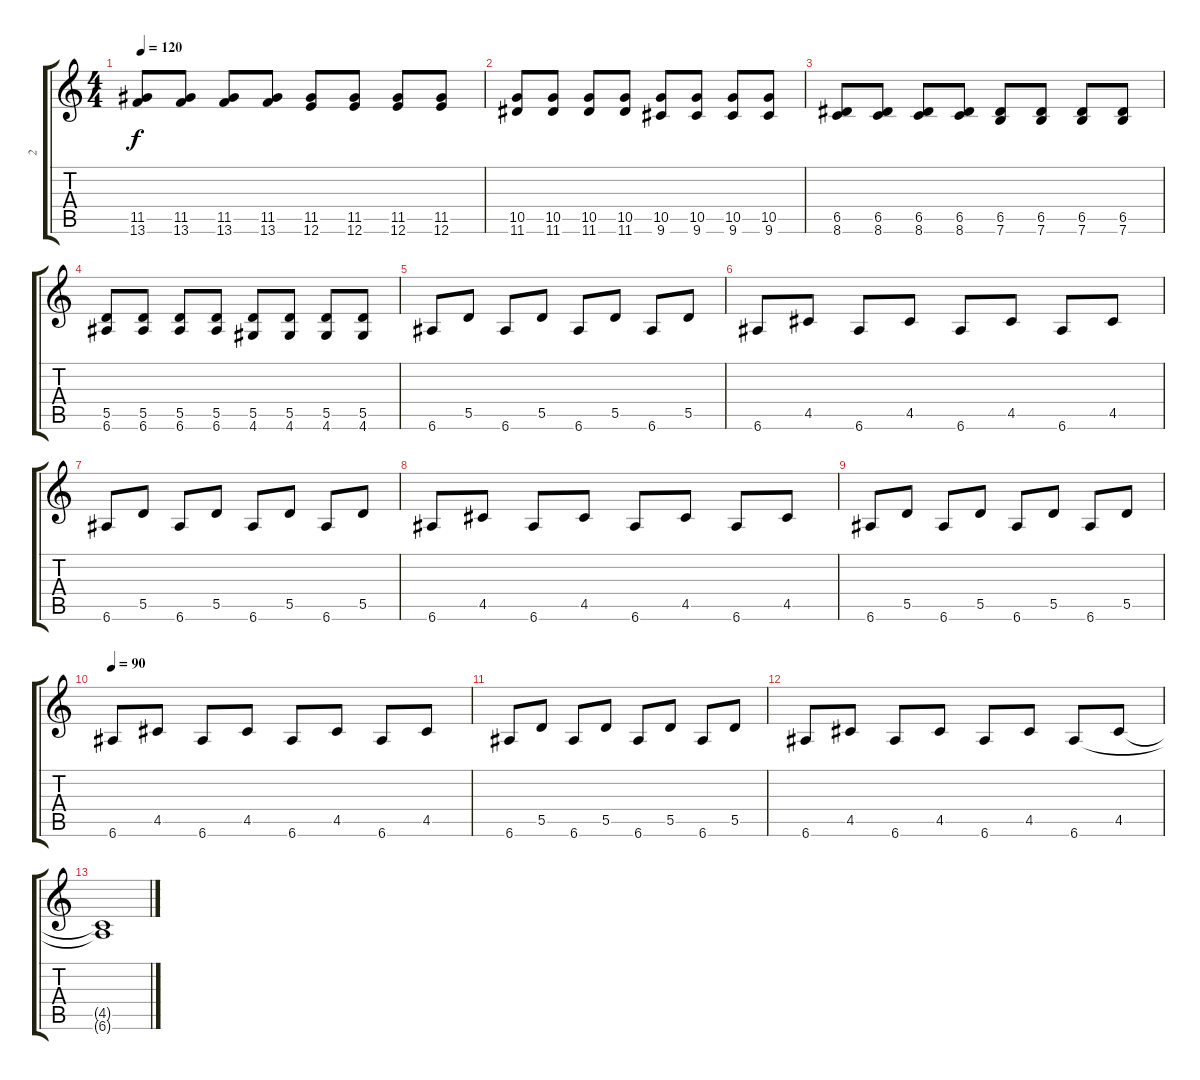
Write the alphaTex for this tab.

\track ("2" "2") {instrument acousticguitarnylon}
\staff {score tabs}
\tuning (E4 B3 G3 D3 A2 E2) {hide}
\ts (4 4)
\tempo 120
\clef g2
\ks c
(11.5 13.6).8{dy f} (11.5 13.6).8 (11.5 13.6).8 (11.5 13.6).8 (11.5 12.6).8 (11.5 12.6).8 (11.5 12.6).8 (11.5 12.6).8 |
(10.5 11.6).8 (10.5 11.6).8 (10.5 11.6).8 (10.5 11.6).8 (10.5 9.6).8 (10.5 9.6).8 (10.5 9.6).8 (10.5 9.6).8 |
(6.5 8.6).8 (6.5 8.6).8 (6.5 8.6).8 (6.5 8.6).8 (6.5 7.6).8 (6.5 7.6).8 (6.5 7.6).8 (6.5 7.6).8 |
(5.5 6.6).8 (5.5 6.6).8 (5.5 6.6).8 (5.5 6.6).8 (5.5 4.6).8 (5.5 4.6).8 (5.5 4.6).8 (5.5 4.6).8 |
6.6.8 5.5.8 6.6.8 5.5.8 6.6.8 5.5.8 6.6.8 5.5.8 |
6.6.8 4.5.8 6.6.8 4.5.8 6.6.8 4.5.8 6.6.8 4.5.8 |
6.6.8 5.5.8 6.6.8 5.5.8 6.6.8 5.5.8 6.6.8 5.5.8 |
6.6.8 4.5.8 6.6.8 4.5.8 6.6.8 4.5.8 6.6.8 4.5.8 |
6.6.8 5.5.8 6.6.8 5.5.8 6.6.8 5.5.8 6.6.8 5.5.8 |
\tempo 90
6.6.8 4.5.8 6.6.8 4.5.8 6.6.8 4.5.8 6.6.8 4.5.8 |
6.6.8 5.5.8 6.6.8 5.5.8 6.6.8 5.5.8 6.6.8 5.5.8 |
6.6.8 4.5.8 6.6.8 4.5.8 6.6.8 4.5.8 6.6.8 4.5.8 |
(4.5{t} 6.6{t}).1
